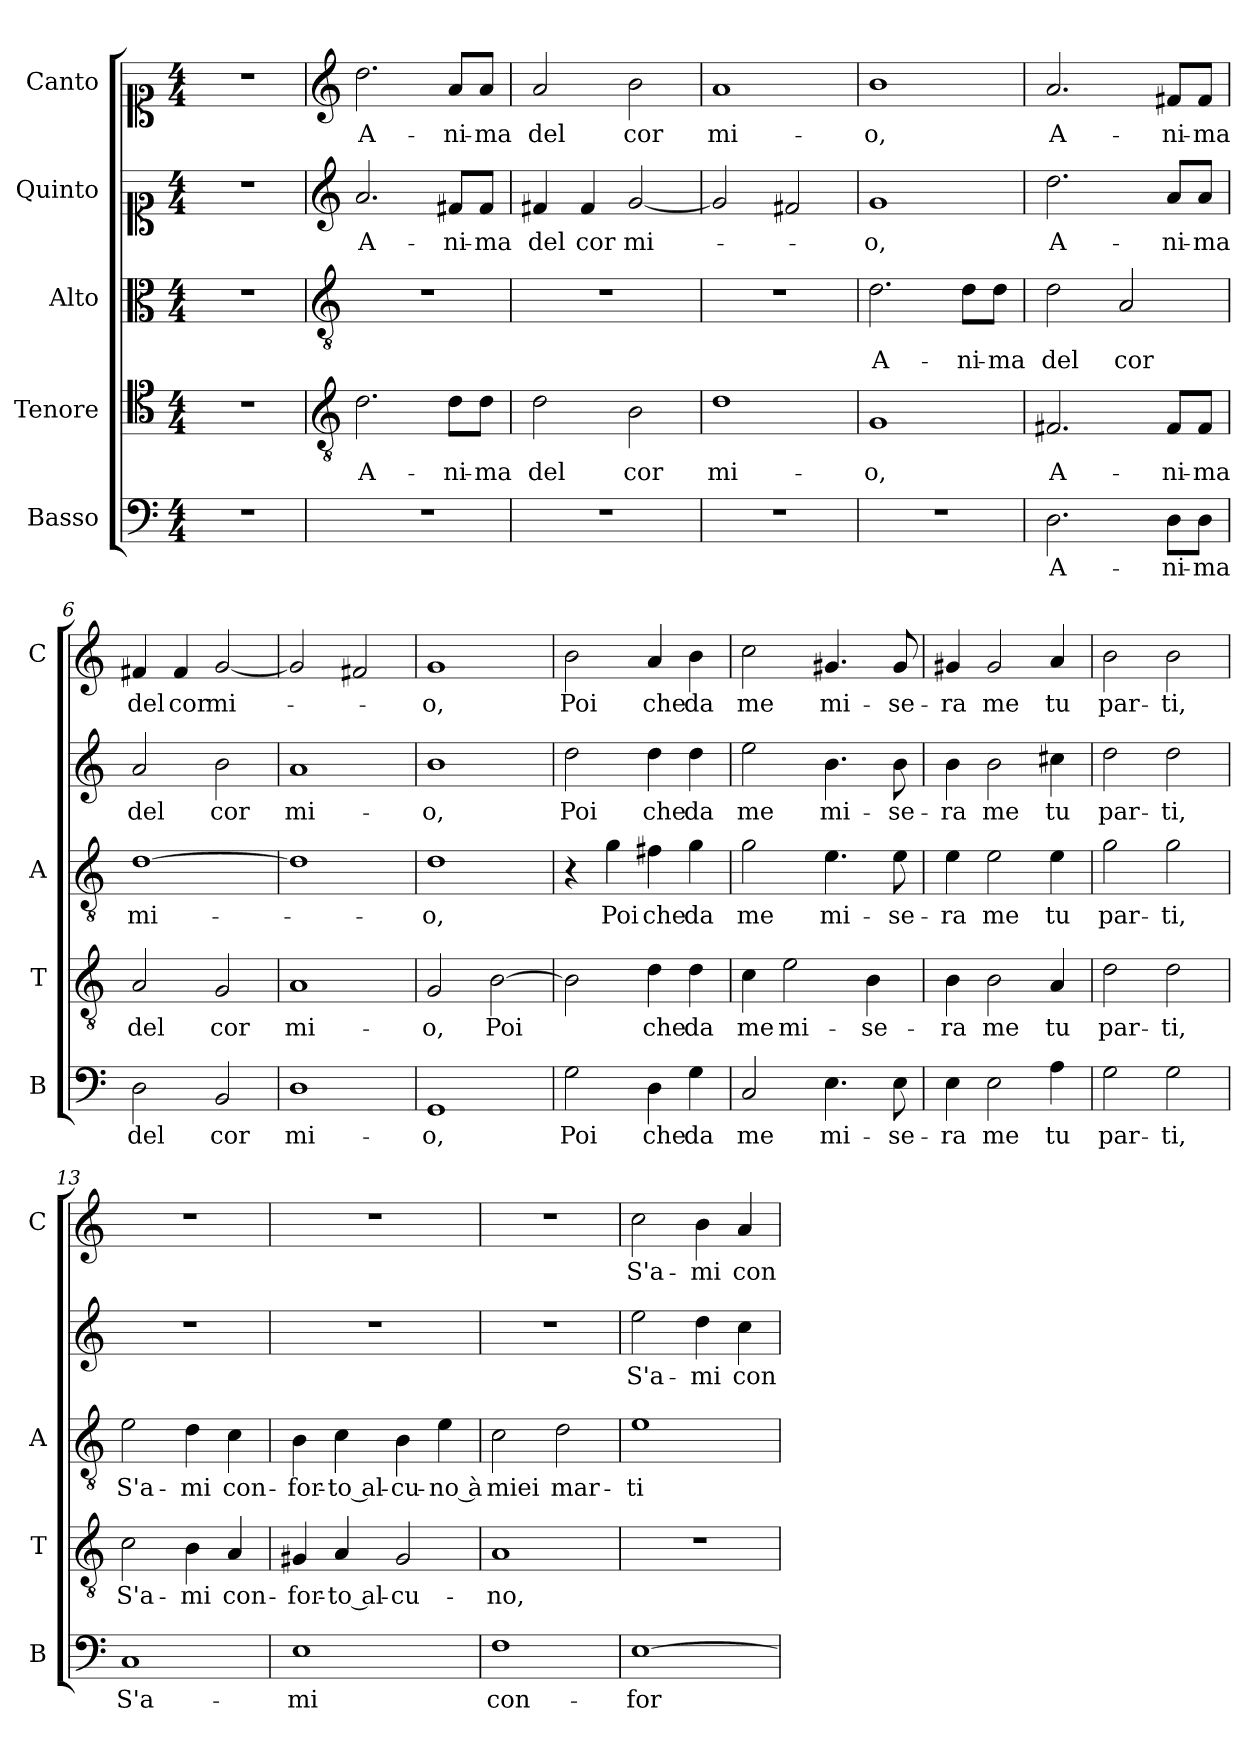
**kern	**text	**kern	**text	**kern	**text	**kern	**text	**kern	**text
*part5	*part5	*part4	*part4	*part3	*part3	*part2	*part2	*part1	*part1
*staff5	*staff5	*staff4	*staff4	*staff3	*staff3	*staff2	*staff2	*staff1	*staff1
*I"Basso	*	*I"Tenore	*	*I"Alto	*	*I"Quinto	*	*I"Canto	*
*I'B	*	*I'T	*	*I'A	*	*	*	*I'C	*
*clefF4	*	*clefC4	*	*clefC3	*	*clefC1	*	*clefC1	*
*k[]	*	*k[]	*	*k[]	*	*k[]	*	*k[]	*
*C:	*	*C:	*	*C:	*	*C:	*	*C:	*
*M4/4	*	*M4/4	*	*M4/4	*	*M4/4	*	*M4/4	*
=	=	=	=	=	=	=	=	=	=
1r	.	1r	.	1r	.	1r	.	1r	.
=1	=1	=1	=1	=1	=1	=1	=1	=1	=1
*	*	*clefGv2	*	*clefGv2	*	*clefG2	*	*clefG2	*
!	!	!	!LO:LY:b	!	!	!	!LO:LY:b	!	!LO:LY:b
1r	.	2.d\	A-	1r	.	2.a/	A-	2.dd\	A-
!	!	!	!LO:LY:b	!	!	!	!LO:LY:b	!	!LO:LY:b
.	.	8d\L	-ni-	.	.	8f#X/L	-ni-	8a/L	-ni-
!	!	!	!LO:LY:b	!	!	!	!LO:LY:b	!	!LO:LY:b
.	.	8d\J	-ma	.	.	8f#/J	-ma	8a/J	-ma
=2	=2	=2	=2	=2	=2	=2	=2	=2	=2
!	!	!	!LO:LY:b	!	!	!	!LO:LY:b	!	!LO:LY:b
1r	.	2d\	del	1r	.	4f#X/	del	2a/	del
!	!	!	!	!	!	!	!LO:LY:b	!	!
.	.	.	.	.	.	4f#/	cor	.	.
!	!	!	!LO:LY:b	!	!	!	!LO:LY:b	!	!LO:LY:b
.	.	2B\	cor	.	.	[2g/	mi-	2b\	cor
=3	=3	=3	=3	=3	=3	=3	=3	=3	=3
!	!	!	!LO:LY:b	!	!	!	!	!	!LO:LY:b
1r	.	1d	mi-	1r	.	2g/]	.	1a	mi-
.	.	.	.	.	.	2f#X/	.	.	.
=4	=4	=4	=4	=4	=4	=4	=4	=4	=4
!	!	!	!LO:LY:b	!	!LO:LY:b	!	!LO:LY:b	!	!LO:LY:b
1r	.	1G	-o,	2.d\	A-	1g	-o,	1b	-o,
!	!	!	!	!	!LO:LY:b	!	!	!	!
.	.	.	.	8d\L	-ni-	.	.	.	.
!	!	!	!	!	!LO:LY:b	!	!	!	!
.	.	.	.	8d\J	-ma	.	.	.	.
=5	=5	=5	=5	=5	=5	=5	=5	=5	=5
!	!LO:LY:b	!	!LO:LY:b	!	!LO:LY:b	!	!LO:LY:b	!	!LO:LY:b
2.D\	A-	2.F#X/	A-	2d\	del	2.dd\	A-	2.a/	A-
!	!	!	!	!	!LO:LY:b	!	!	!	!
.	.	.	.	2A/	cor	.	.	.	.
!	!LO:LY:b	!	!LO:LY:b	!	!	!	!LO:LY:b	!	!LO:LY:b
8D\L	-ni-	8F#/L	-ni-	.	.	8a/L	-ni-	8f#X/L	-ni-
!	!LO:LY:b	!	!LO:LY:b	!	!	!	!LO:LY:b	!	!LO:LY:b
8D\J	-ma	8F#/J	-ma	.	.	8a/J	-ma	8f#/J	-ma
=6	=6	=6	=6	=6	=6	=6	=6	=6	=6
!	!LO:LY:b	!	!LO:LY:b	!	!LO:LY:b	!	!LO:LY:b	!	!LO:LY:b
2D\	del	2A/	del	[1d	mi-	2a/	del	4f#X/	del
!	!	!	!	!	!	!	!	!	!LO:LY:b
.	.	.	.	.	.	.	.	4f#/	cor
!	!LO:LY:b	!	!LO:LY:b	!	!	!	!LO:LY:b	!	!LO:LY:b
2BB/	cor	2G/	cor	.	.	2b\	cor	[2g/	mi-
=7	=7	=7	=7	=7	=7	=7	=7	=7	=7
!	!LO:LY:b	!	!LO:LY:b	!	!	!	!LO:LY:b	!	!
1D	mi-	1A	mi-	1d]	.	1a	mi-	2g/]	.
.	.	.	.	.	.	.	.	2f#X/	.
!!LO:LB:g=z
=8	=8	=8	=8	=8	=8	=8	=8	=8	=8
!	!LO:LY:b	!	!LO:LY:b	!	!LO:LY:b	!	!LO:LY:b	!	!LO:LY:b
1GG	-o,	2G/	-o,	1d	-o,	1b	-o,	1g	-o,
!	!	!	!LO:LY:b	!	!	!	!	!	!
.	.	[2B\	Poi	.	.	.	.	.	.
=9	=9	=9	=9	=9	=9	=9	=9	=9	=9
!	!LO:LY:b	!	!	!	!	!	!LO:LY:b	!	!LO:LY:b
2G\	Poi	2B\]	.	4r	.	2dd\	Poi	2b\	Poi
!	!	!	!	!	!LO:LY:b	!	!	!	!
.	.	.	.	4g\	Poi	.	.	.	.
!	!LO:LY:b	!	!LO:LY:b	!	!LO:LY:b	!	!LO:LY:b	!	!LO:LY:b
4D\	che	4d\	che	4f#X\	che	4dd\	che	4a/	che
!	!LO:LY:b	!	!LO:LY:b	!	!LO:LY:b	!	!LO:LY:b	!	!LO:LY:b
4G\	da	4d\	da	4g\	da	4dd\	da	4b\	da
=10	=10	=10	=10	=10	=10	=10	=10	=10	=10
!	!LO:LY:b	!	!LO:LY:b	!	!LO:LY:b	!	!LO:LY:b	!	!LO:LY:b
2C/	me	4c\	me	2g\	me	2ee\	me	2cc\	me
!	!	!	!LO:LY:b	!	!	!	!	!	!
.	.	2e\	mi-	.	.	.	.	.	.
!	!LO:LY:b	!	!	!	!LO:LY:b	!	!LO:LY:b	!	!LO:LY:b
4.E\	mi-	.	.	4.e\	mi-	4.b\	mi-	4.g#X/	mi-
!	!	!	!LO:LY:b	!	!	!	!	!	!
.	.	4B\	-se-	.	.	.	.	.	.
!	!LO:LY:b	!	!	!	!LO:LY:b	!	!LO:LY:b	!	!LO:LY:b
8E\	-se-	.	.	8e\	-se-	8b\	-se-	8g#/	-se-
=11	=11	=11	=11	=11	=11	=11	=11	=11	=11
!	!LO:LY:b	!	!LO:LY:b	!	!LO:LY:b	!	!LO:LY:b	!	!LO:LY:b
4E\	-ra	4B\	-ra	4e\	-ra	4b\	-ra	4g#X/	-ra
!	!LO:LY:b	!	!LO:LY:b	!	!LO:LY:b	!	!LO:LY:b	!	!LO:LY:b
2E\	me	2B\	me	2e\	me	2b\	me	2g#/	me
!	!LO:LY:b	!	!LO:LY:b	!	!LO:LY:b	!	!LO:LY:b	!	!LO:LY:b
4A\	tu	4A/	tu	4e\	tu	4cc#X\	tu	4a/	tu
=12	=12	=12	=12	=12	=12	=12	=12	=12	=12
!	!LO:LY:b	!	!LO:LY:b	!	!LO:LY:b	!	!LO:LY:b	!	!LO:LY:b
2G\	par-	2d\	par-	2g\	par-	2dd\	par-	2b\	par-
!	!LO:LY:b	!	!LO:LY:b	!	!LO:LY:b	!	!LO:LY:b	!	!LO:LY:b
2G\	-ti,	2d\	-ti,	2g\	-ti,	2dd\	-ti,	2b\	-ti,
=13	=13	=13	=13	=13	=13	=13	=13	=13	=13
!	!LO:LY:b	!	!LO:LY:b	!	!LO:LY:b	!	!	!	!
1C	S'a-	2c\	S'a-	2e\	S'a-	1r	.	1r	.
!	!	!	!LO:LY:b	!	!LO:LY:b	!	!	!	!
.	.	4B\	-mi	4d\	-mi	.	.	.	.
!	!	!	!LO:LY:b	!	!LO:LY:b	!	!	!	!
.	.	4A/	con-	4c\	con-	.	.	.	.
=14	=14	=14	=14	=14	=14	=14	=14	=14	=14
!	!LO:LY:b	!	!LO:LY:b	!	!LO:LY:b	!	!	!	!
1E	-mi	4G#X/	-for-	4B\	-for-	1r	.	1r	.
!	!	!	!LO:LY:b	!	!LO:LY:b	!	!	!	!
.	.	4A/	-to al-	4c\	-to al-	.	.	.	.
!	!	!	!LO:LY:b	!	!LO:LY:b	!	!	!	!
.	.	2G#/	-cu-	4B\	-cu-	.	.	.	.
!	!	!	!	!	!LO:LY:b	!	!	!	!
.	.	.	.	4e\	-no à	.	.	.	.
=15	=15	=15	=15	=15	=15	=15	=15	=15	=15
!	!LO:LY:b	!	!LO:LY:b	!	!LO:LY:b	!	!	!	!
1F	con-	1A	-no,	2c\	miei	1r	.	1r	.
!	!	!	!	!	!LO:LY:b	!	!	!	!
.	.	.	.	2d\	mar-	.	.	.	.
!!LO:LB:g=z
=16	=16	=16	=16	=16	=16	=16	=16	=16	=16
!	!LO:LY:b	!	!	!	!LO:LY:b	!	!LO:LY:b	!	!LO:LY:b
[1E	-for-	1r	.	1e	-ti-	2ee\	S'a-	2cc\	S'a-
!	!	!	!	!	!	!	!LO:LY:b	!	!LO:LY:b
.	.	.	.	.	.	4dd\	-mi	4b\	-mi
!	!	!	!	!	!	!	!LO:LY:b	!	!LO:LY:b
.	.	.	.	.	.	4cc\	con-	4a/	con-
=	=	=	=	=	=	=	=	=	=
*-	*-	*-	*-	*-	*-	*-	*-	*-	*-
